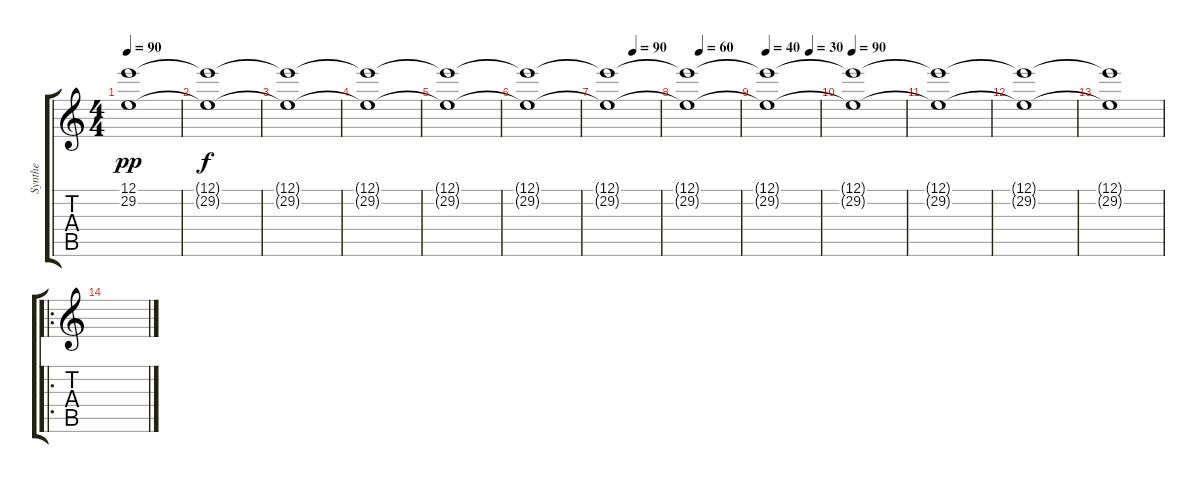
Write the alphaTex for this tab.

\track ("Synthe" "Synthe") {instrument stringensemble2}
\staff {score tabs}
\tuning (E4 B3 G3 D3 A2 E2) {hide}
\ts (4 4)
\tempo 90
\tempo 60
\tempo 90
\clef g2
\ks c
(12.1 29.2).1{dy pp instrument stringensemble2} |
(12.1{t} 29.2{t}).1{dy f} |
(12.1{t} 29.2{t}).1 |
(12.1{t} 29.2{t}).1 |
(12.1{t} 29.2{t}).1 |
(12.1{t} 29.2{t}).1 |
\tempo (90 0.5)
(12.1{t} 29.2{t}).1 |
\tempo (60 0.25)
(12.1{t} 29.2{t}).1 |
\tempo 40
\tempo (30 0.8125)
(12.1{t} 29.2{t}).1 |
\tempo 90
(12.1{t} 29.2{t}).1 |
(12.1{t} 29.2{t}).1 |
(12.1{t} 29.2{t}).1 |
(12.1{t} 29.2{t}).1 |
\ro
